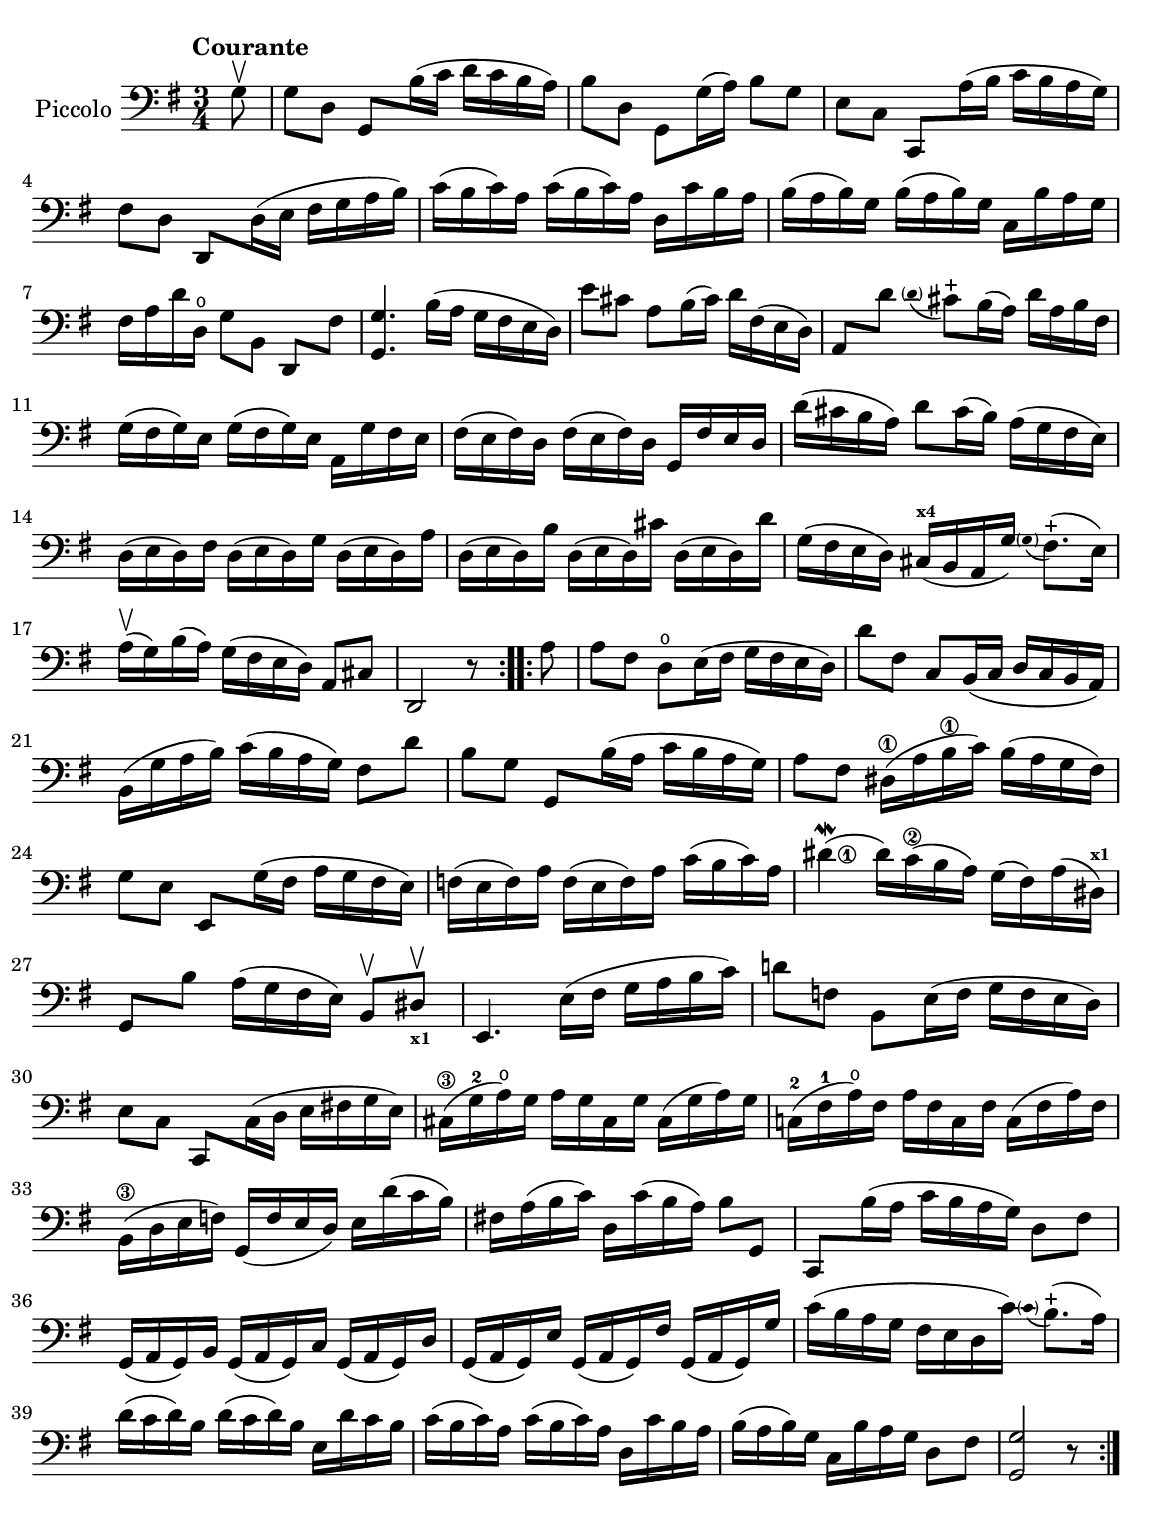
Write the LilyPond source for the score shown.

#(set-global-staff-size 21)

\version "2.18.2"

\header {
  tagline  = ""
}

\language "italiano"

% iPad Pro 12.9

\paper {
  paper-width  = 195\mm
  paper-height = 260\mm
%  indent = #0
  page-count = #1
  line-width = #184
  print-page-number = ##f
  ragged-last-bottom = ##t
  ragged-bottom = ##f
%  ragged-last = ##t
}

% \phrasingSlurDashed
% \SlurDashed
% \slurSolid

\score {
  \new Staff
  \with{instrumentName=#"Piccolo"}{
    \set fingeringOrientations = #'(left)
    \override Beam.auto-knee-gap = #2
    \override Hairpin.to-barline = ##f
    \override ParenthesesItem.padding = #0.1
    \override ParenthesesItem.font-size = #-1

    \tempo "Courante"
    \time 3/4
    \key sol \major
    \clef "bass"

    \repeat volta 2 {
    | \partial 8
      sol8\upbow
    | sol8 re8 sol,8 si16( do'16 re'16 do'16 si16 la16)
    | si8 re8 sol,8 sol16( la16) si8 sol8
    | mi8 do8 do,8 la16( si16 do'16 si16 la16 sol16)
    | fad8 re8 \stemUp re,8 \stemDown re16( mi16 \stemNeutral fad16 sol16 la16 si16)
    | do'16( si16 do'16) la16 do'16( si16 do'16) la16
      re16 do'16 si16 la16
    | si16( la16 si16) sol16 si16( la16 si16) sol16
      do16 si16 la16 sol16
    | fad16 la16 re'16 re16\open sol8[ si,8] re,8[ fad8]
    | <<sol,4. sol4.>> si16( la16 sol16 fad16 mi16 re16)
    | mi'8 dod'8 la8 si16( dod'16) re'16 fad16( mi16 re16)
    | la,8 re'8
      \appoggiatura {\hide Stem \parenthesize re'8 \undo \hide Stem} dod'8-+
      si16( la16) re'16 la16 si16 fad16
    | sol16( fad16 sol16) mi16 sol16( fad16 sol16) mi16
      la,16 sol16 fad16 mi16
    | fad16( mi16 fad16) re16 fad16( mi16 fad16) re16
      sol,16 fad16 mi16 re16
    | re'16( dod'16 si16 la16) re'8 dod'16( si16)
      la16( sol16 fad16 mi16)
    | re16( mi16 re16) fad16 re16( mi16 re16) sol16
      re16( mi16 re16) la16
    | re16( mi16 re16) si16 re16( mi16 re16) dod'16
      re16( mi16 re16) re'16
    | sol16( fad16 mi16 re16) dod16(^\markup{\bold\teeny x4} si,16 la,16 sol16)
      \appoggiatura {\hide Stem \parenthesize sol8 \undo \hide Stem} fad8.-+(
      mi16)
    | la16(\upbow sol16) si16( la16) sol16( fad16 mi16 re16)
      la,8 dod8
    | \partial 2. re,2 r8
    }

    \repeat volta 2 {
    | la8
    | \set Score.currentBarNumber = #19
      la8 fad8 re8\open mi16( fad16 sol16 fad16 mi16 re16)
    | re'8 fad8 do8 si,16( do16 re16 do16 si,16 la,16)
    | si,16( sol16 la16 si16) do'16( si16 la16 sol16) fad8 re'8
    | si8 sol8 \stemUp sol,8 \stemNeutral si16( la16 do'16 si16 la16 sol16)
    | la8 fad8 red16\1( la16 si16\1 do'16) si16( la16 sol16 fad16)
    | sol8 mi8 \stemUp mi,8 \stemDown sol16( fad16
      \stemNeutral la16 sol16 fad16 mi16)
    | fa16( mi16 fa16) la16 fa16( mi16 fa16) la16
      do'16( si16 do'16) la16
    | \set fingeringOrientations = #'(right)
      <red'\finger\markup{\circle 1}>4\mordent( red'16) do'16(\2 si16 la16)
      sol16( fad16) la16( red16)^\markup{\bold\teeny x1}
    | sol,8 si8 la16( sol16 fad16 mi16) si,8\upbow red8\upbow_\markup{\bold\teeny x1}
    | mi,4. mi16( fad16 sol16 la16 si16 do'16)
    | re'!8 fa!8 si,8 mi16( fa16 sol16 fa16 mi16 re16)
    | mi8 do8 \stemUp do,8 \stemDown do16( re16 \stemNeutral mi16 fad!16 sol16 mi16)
    | dod16(\3 sol16-2 la16)\open sol16 la16 sol16 dod16 sol16
      dod16( sol16 la16) sol16
    | do!16(-2 fad16-1 la16)\open fad16 la16 fad16 do16 fad16
      do16( fad16 la16) fad16
    | si,16(\3 re16 mi16 fa!16) sol,16( fa16 mi16 re16)
      mi16 re'16( do'16 si16)
    | fad!16 la16( si16 do'16) re16 do'16( si16 la16) si8 sol,8
    | do,8 si16( la16 do'16 si16 la16 sol16) re8 fad8
    | sol,16( la,16 sol,16) si,16 sol,16( la,16 sol,16) do16
      sol,16( la,16 sol,16) re16
    | sol,16( la,16 sol,16) mi16 sol,16( la,16 sol,16) fad16
      sol,16( la,16 sol,16) sol16
    | do'16( si16 la16 sol16 fad16 mi16 re16 do'16)
      \appoggiatura {\hide Stem \parenthesize do'8 \undo \hide Stem} si8.-+( la16)
    | re'16( do'16 re'16) si16 re'16( do'16 re'16) si16
      mi16 re'16 do'16 si16
    | do'16( si16 do'16) la16 do'16( si16 do'16) la16
      re16 do'16 si16 la16
    | si16( la16 si16) sol16 do16 si16 la16 sol16 re8 fad8
    | \partial 2. <<sol,2 sol2>> r8
    }
  }
}
